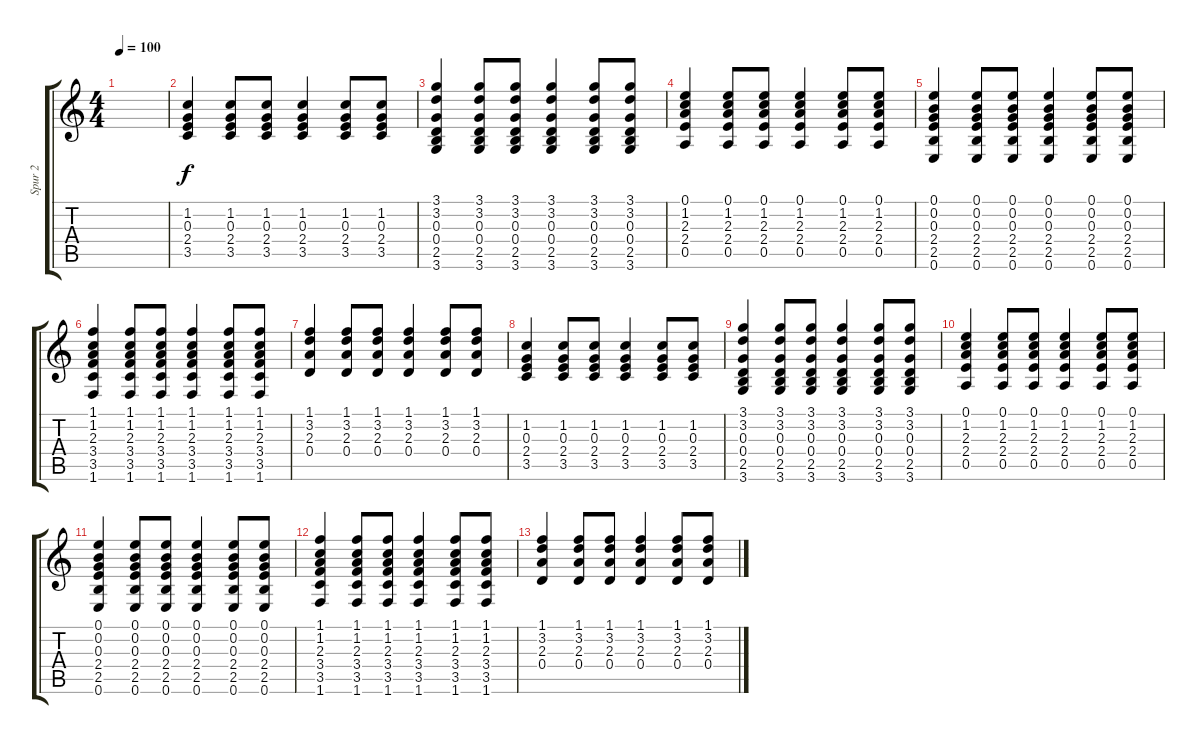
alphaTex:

\track ("Spur 2" "Spur 2") {instrument acousticguitarsteel}
\staff {score tabs}
\tuning (E4 B3 G3 D3 A2 E2) {hide}
\ts (4 4)
\tempo 100
\clef g2
\ks c
|
(1.2 0.3 2.4 3.5).4 (1.2 0.3 2.4 3.5).8 (1.2 0.3 2.4 3.5).8 (1.2 0.3 2.4 3.5).4 (1.2 0.3 2.4 3.5).8 (1.2 0.3 2.4 3.5).8 |
(3.1 3.2 0.3 0.4 2.5 3.6).4 (3.1 3.2 0.3 0.4 2.5 3.6).8 (3.1 3.2 0.3 0.4 2.5 3.6).8 (3.1 3.2 0.3 0.4 2.5 3.6).4 (3.1 3.2 0.3 0.4 2.5 3.6).8 (3.1 3.2 0.3 0.4 2.5 3.6).8 |
(0.1 1.2 2.3 2.4 0.5).4 (0.1 1.2 2.3 2.4 0.5).8 (0.1 1.2 2.3 2.4 0.5).8 (0.1 1.2 2.3 2.4 0.5).4 (0.1 1.2 2.3 2.4 0.5).8 (0.1 1.2 2.3 2.4 0.5).8 |
(0.1 0.2 0.3 2.4 2.5 0.6).4 (0.1 0.2 0.3 2.4 2.5 0.6).8 (0.1 0.2 0.3 2.4 2.5 0.6).8 (0.1 0.2 0.3 2.4 2.5 0.6).4 (0.1 0.2 0.3 2.4 2.5 0.6).8 (0.1 0.2 0.3 2.4 2.5 0.6).8 |
(1.1 1.2 2.3 3.4 3.5 1.6).4 (1.1 1.2 2.3 3.4 3.5 1.6).8 (1.1 1.2 2.3 3.4 3.5 1.6).8 (1.1 1.2 2.3 3.4 3.5 1.6).4 (1.1 1.2 2.3 3.4 3.5 1.6).8 (1.1 1.2 2.3 3.4 3.5 1.6).8 |
(1.1 3.2 2.3 0.4).4 (1.1 3.2 2.3 0.4).8 (1.1 3.2 2.3 0.4).8 (1.1 3.2 2.3 0.4).4 (1.1 3.2 2.3 0.4).8 (1.1 3.2 2.3 0.4).8 |
(1.2 0.3 2.4 3.5).4 (1.2 0.3 2.4 3.5).8 (1.2 0.3 2.4 3.5).8 (1.2 0.3 2.4 3.5).4 (1.2 0.3 2.4 3.5).8 (1.2 0.3 2.4 3.5).8 |
(3.1 3.2 0.3 0.4 2.5 3.6).4 (3.1 3.2 0.3 0.4 2.5 3.6).8 (3.1 3.2 0.3 0.4 2.5 3.6).8 (3.1 3.2 0.3 0.4 2.5 3.6).4 (3.1 3.2 0.3 0.4 2.5 3.6).8 (3.1 3.2 0.3 0.4 2.5 3.6).8 |
(0.1 1.2 2.3 2.4 0.5).4 (0.1 1.2 2.3 2.4 0.5).8 (0.1 1.2 2.3 2.4 0.5).8 (0.1 1.2 2.3 2.4 0.5).4 (0.1 1.2 2.3 2.4 0.5).8 (0.1 1.2 2.3 2.4 0.5).8 |
(0.1 0.2 0.3 2.4 2.5 0.6).4 (0.1 0.2 0.3 2.4 2.5 0.6).8 (0.1 0.2 0.3 2.4 2.5 0.6).8 (0.1 0.2 0.3 2.4 2.5 0.6).4 (0.1 0.2 0.3 2.4 2.5 0.6).8 (0.1 0.2 0.3 2.4 2.5 0.6).8 |
(1.1 1.2 2.3 3.4 3.5 1.6).4 (1.1 1.2 2.3 3.4 3.5 1.6).8 (1.1 1.2 2.3 3.4 3.5 1.6).8 (1.1 1.2 2.3 3.4 3.5 1.6).4 (1.1 1.2 2.3 3.4 3.5 1.6).8 (1.1 1.2 2.3 3.4 3.5 1.6).8 |
(1.1 3.2 2.3 0.4).4 (1.1 3.2 2.3 0.4).8 (1.1 3.2 2.3 0.4).8 (1.1 3.2 2.3 0.4).4 (1.1 3.2 2.3 0.4).8 (1.1 3.2 2.3 0.4).8
